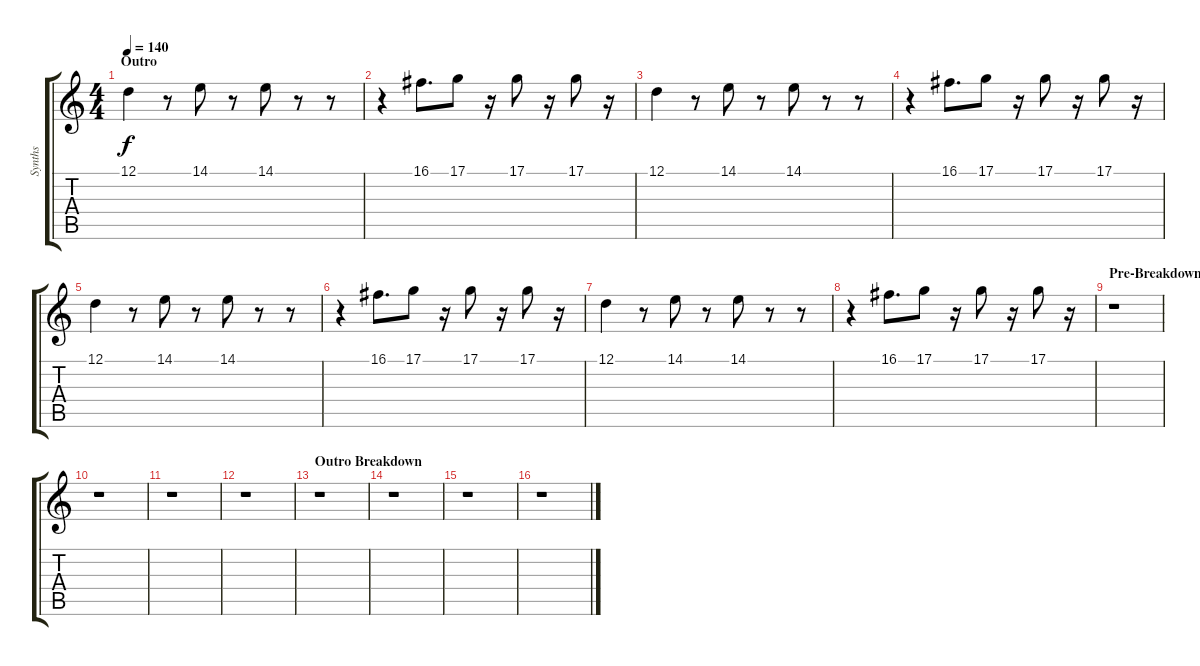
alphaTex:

\track ("Synths" "Synths") {instrument lead2sawtooth}
\staff {score tabs}
\tuning (D4 A3 F3 C3 G2 C2) {hide}
\ts (4 4)
\section ("" "Outro")
\tempo 140
\clef g2
\ks c
12.1.4{dy f} r.8 14.1.8 r.8 14.1.8 r.8 r.8 |
r.4 16.1.8{d} 17.1.8 r.16 17.1.8 r.16 17.1.8 r.16 |
12.1.4 r.8 14.1.8 r.8 14.1.8 r.8 r.8 |
r.4 16.1.8{d} 17.1.8 r.16 17.1.8 r.16 17.1.8 r.16 |
12.1.4 r.8 14.1.8 r.8 14.1.8 r.8 r.8 |
r.4 16.1.8{d} 17.1.8 r.16 17.1.8 r.16 17.1.8 r.16 |
12.1.4 r.8 14.1.8 r.8 14.1.8 r.8 r.8 |
r.4 16.1.8{d} 17.1.8 r.16 17.1.8 r.16 17.1.8 r.16 |
\section ("" "Pre-Breakdown")
r.1 |
r.1 |
r.1 |
r.1 |
\section ("" "Outro Breakdown")
r.1 |
r.1 |
r.1 |
r.1
